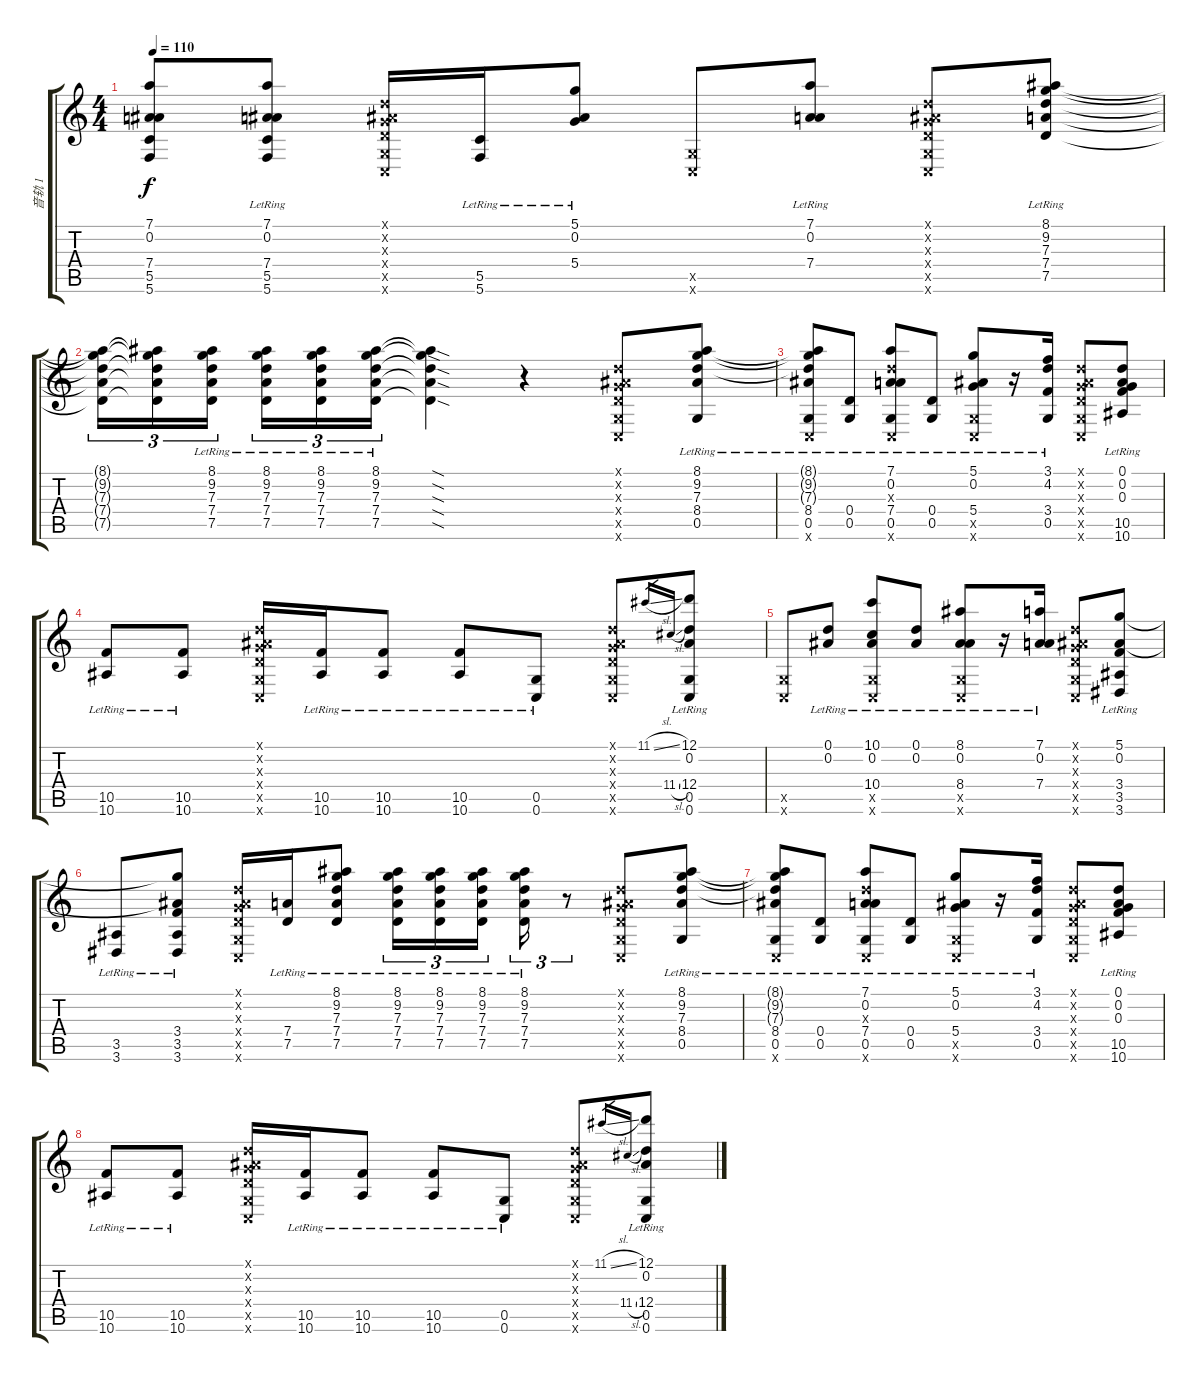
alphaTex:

\track ("音轨 1" "音轨 1") {instrument acousticguitarsteel}
\staff {score tabs}
\tuning (D4 Bb3 G3 D3 G2 C2) {hide}
\ts (4 4)
\tempo 110
\clef g2
\ks c
(7.1{t} 0.2{t} 7.4{t} 5.5{t} 5.6{t}).8{dy f} (7.1{lr} 0.2{lr} 7.4{lr} 5.5{lr} 5.6{lr}).8 (0.1{x} 0.2{x} 0.3{x} 0.4{x} 0.5{x} 0.6{x}).16 (5.5{lr} 5.6{lr}).16 (5.1{lr} 0.2{lr} 5.4{lr}).8 (0.5{x} 0.6{x}).8 (7.1{lr} 0.2{lr} 7.4{lr}).8 (0.1{x} 0.2{x} 0.3{x} 0.4{x} 0.5{x} 0.6{x}).8 (8.1{lr} 9.2{lr} 7.3{lr} 7.4{lr} 7.5{lr}).8 |
(8.1{t} 9.2{t} 7.3{t} 7.4{t} 7.5{t}).16{tu (3 2)} (8.1{t} 9.2{t} 7.3{t} 7.4{t} 7.5{t}).16{tu (3 2)} (8.1{lr} 9.2{lr} 7.3{lr} 7.4{lr} 7.5{lr}).16{tu (3 2) beam splitsecondary} (8.1{lr} 9.2{lr} 7.3{lr} 7.4{lr} 7.5{lr}).16{tu (3 2)} (8.1{lr} 9.2{lr} 7.3{lr} 7.4{lr} 7.5{lr}).16{tu (3 2)} (8.1{lr} 9.2{lr} 7.3{lr} 7.4{lr} 7.5{lr}).16{tu (3 2)} (8.1{sod t} 9.2{sod t} 7.3{sod t} 7.4{sod t} 7.5{sod t}).4 r.4 (0.1{x} 0.2{x} 0.3{x} 0.4{x} 0.5{x} 0.6{x}).8 (8.1{lr} 9.2{lr} 7.3{lr} 8.4{lr} 0.5{lr}).8 |
(8.1{t} 9.2{t} 7.3{t} 8.4{lr} 0.5{lr} 0.6{x}).8 (0.4{lr} 0.5{lr}).8 (7.1{lr} 0.2{lr} 7.3{x} 7.4{lr} 0.5{lr} 0.6{x}).8 (0.4{lr} 0.5{lr}).8 (5.1{lr} 0.2{lr} 5.4{lr} 0.5{x} 0.6{x}).8 r.16 (3.1{lr} 4.2{lr} 3.4{lr} 0.5{lr}).16 (0.1{x} 0.2{x} 0.3{x} 0.4{x} 0.5{x} 0.6{x}).8 (0.1{lr} 0.2{lr} 0.3{lr} 10.5{lr} 10.6{lr}).8 |
(10.5{lr} 10.6{lr}).8 (10.5{lr} 10.6{lr}).8 (0.1{x} 0.2{x} 0.3{x} 0.4{x} 0.5{x} 0.6{x}).16 (10.5{lr} 10.6{lr}).16 (10.5{lr} 10.6{lr}).8 (10.5{lr} 10.6{lr}).8 (0.5{lr} 0.6{lr}).8 (0.1{x} 0.2{x} 0.3{x} 0.4{x} 0.5{x} 0.6{x}).8 11.1{sl}.16{gr} 11.4{sl}.16{gr} (12.1{lr} 0.2{lr} 12.4{lr} 0.5{lr} 0.6{lr}).8 |
(0.5{x} 0.6{x}).8 (0.1{lr} 0.2{lr}).8 (10.1{lr} 0.2{lr} 10.4{lr} 0.5{x} 0.6{x}).8 (0.1{lr} 0.2{lr}).8 (8.1{lr} 0.2{lr} 8.4{lr} 0.5{x} 0.6{x}).8 r.16 (7.1{lr} 0.2{lr} 7.4{lr}).16 (0.1{x} 0.2{x} 0.3{x} 0.4{x} 0.5{x} 0.6{x}).8 (5.1{lr} 0.2{lr} 3.4{lr} 3.5{lr} 3.6{lr}).8 |
(3.5{lr} 3.6{lr}).8 (5.1{t} 0.2{t} 3.4{lr} 3.5{lr} 3.6{lr}).8 (0.1{x} 0.2{x} 0.3{x} 0.4{x} 0.5{x} 0.6{x}).16 (7.4{lr} 7.5{lr}).16 (8.1{lr} 9.2{lr} 7.3{lr} 7.4{lr} 7.5{lr}).8 (8.1{lr} 9.2{lr} 7.3{lr} 7.4{lr} 7.5{lr}).16{tu (3 2)} (8.1{lr} 9.2{lr} 7.3{lr} 7.4{lr} 7.5{lr}).16{tu (3 2)} (8.1{lr} 9.2{lr} 7.3{lr} 7.4{lr} 7.5{lr}).16{tu (3 2) beam splitsecondary} (8.1{lr} 9.2{lr} 7.3{lr} 7.4{lr} 7.5{lr}).16{tu (3 2)} r.8{tu (3 2)} (0.1{x} 0.2{x} 0.3{x} 0.4{x} 0.5{x} 0.6{x}).8 (8.1{lr} 9.2{lr} 7.3{lr} 8.4{lr} 0.5{lr}).8 |
(8.1{t} 9.2{t} 7.3{t} 8.4{lr} 0.5{lr} 0.6{x}).8 (0.4{lr} 0.5{lr}).8 (7.1{lr} 0.2{lr} 7.3{x} 7.4{lr} 0.5{lr} 0.6{x}).8 (0.4{lr} 0.5{lr}).8 (5.1{lr} 0.2{lr} 5.4{lr} 0.5{x} 0.6{x}).8 r.16 (3.1{lr} 4.2{lr} 3.4{lr} 0.5{lr}).16 (0.1{x} 0.2{x} 0.3{x} 0.4{x} 0.5{x} 0.6{x}).8 (0.1{lr} 0.2{lr} 0.3{lr} 10.5{lr} 10.6{lr}).8 |
(10.5{lr} 10.6{lr}).8 (10.5{lr} 10.6{lr}).8 (0.1{x} 0.2{x} 0.3{x} 0.4{x} 0.5{x} 0.6{x}).16 (10.5{lr} 10.6{lr}).16 (10.5{lr} 10.6{lr}).8 (10.5{lr} 10.6{lr}).8 (0.5{lr} 0.6{lr}).8 (0.1{x} 0.2{x} 0.3{x} 0.4{x} 0.5{x} 0.6{x}).8 11.1{sl}.16{gr} 11.4{sl}.16{gr} (12.1{lr} 0.2{lr} 12.4{lr} 0.5{lr} 0.6{lr}).8
